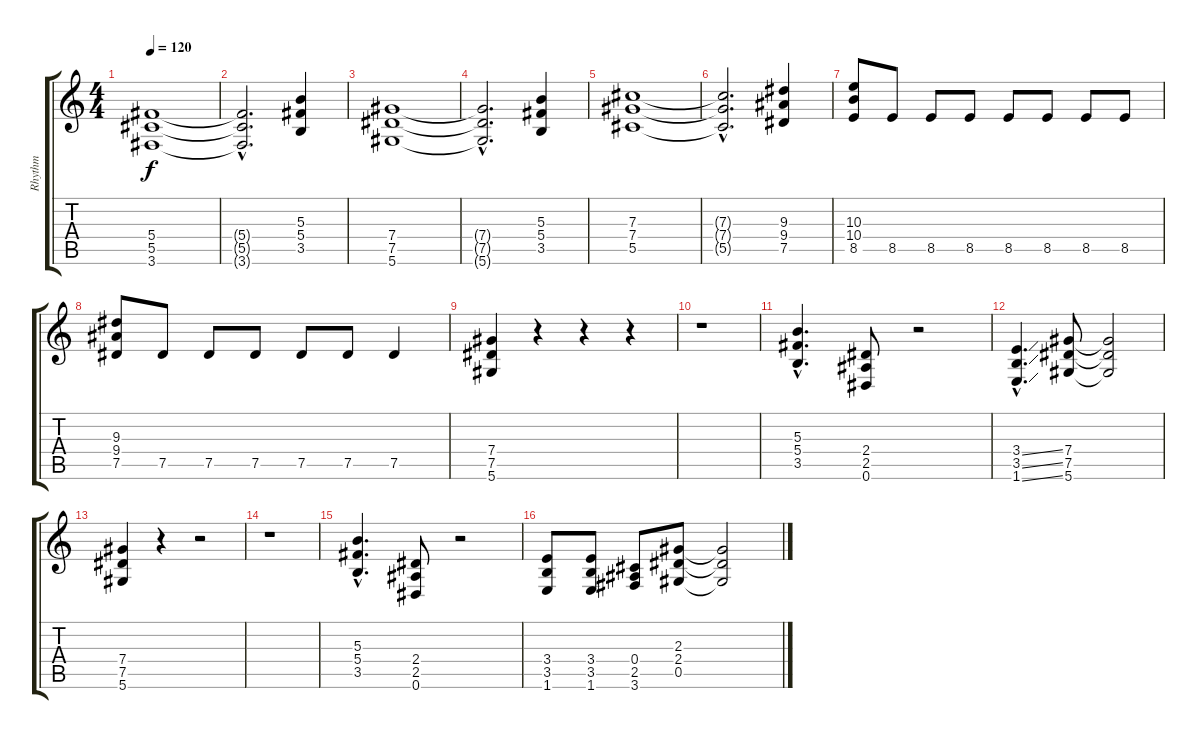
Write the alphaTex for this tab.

\track ("Rhythm" "Rhythm") {instrument distortionguitar}
\staff {score tabs}
\tuning (Eb4 Bb3 Gb3 Db3 Ab2 Eb2) {hide}
\ts (4 4)
\tempo 120
\clef g2
\ks c
(5.4 5.5 3.6).1{dy f} |
(5.4{hac t} 5.5{hac t} 3.6{hac t}).2{d} (5.3 5.4 3.5).4 |
(7.4 7.5 5.6).1 |
(7.4{hac t} 7.5{hac t} 5.6{hac t}).2{d} (5.3 5.4 3.5).4 |
(7.3 7.4 5.5).1 |
(7.3{hac t} 7.4{hac t} 5.5{hac t}).2{d} (9.3 9.4 7.5).4 |
(10.3 10.4 8.5).8 8.5.8 8.5.8 8.5.8 8.5.8 8.5.8 8.5.8 8.5.8 |
(9.3 9.4 7.5).8 7.5.8 7.5.8 7.5.8 7.5.8 7.5.8 7.5.4 |
(7.4 7.5 5.6).4 r.4 r.4 r.4 |
r.1 |
(5.3{hac} 5.4{hac} 3.5{hac}).4{d} (2.4 2.5 0.6).8 r.2 |
(3.4{ss hac} 3.5{ss hac} 1.6{ss hac}).4{d} (7.4 7.5 5.6).8 (7.4{t} 7.5{t} 5.6{t}).2 |
(7.4 7.5 5.6).4 r.4 r.2 |
r.1 |
(5.3{hac} 5.4{hac} 3.5{hac}).4{d} (2.4 2.5 0.6).8 r.2 |
(3.4 3.5 1.6).8 (3.4 3.5 1.6).8 (0.4 2.5 3.6).8 (2.3 2.4 0.5).8 (2.3{t} 2.4{t} 0.5{t}).2
